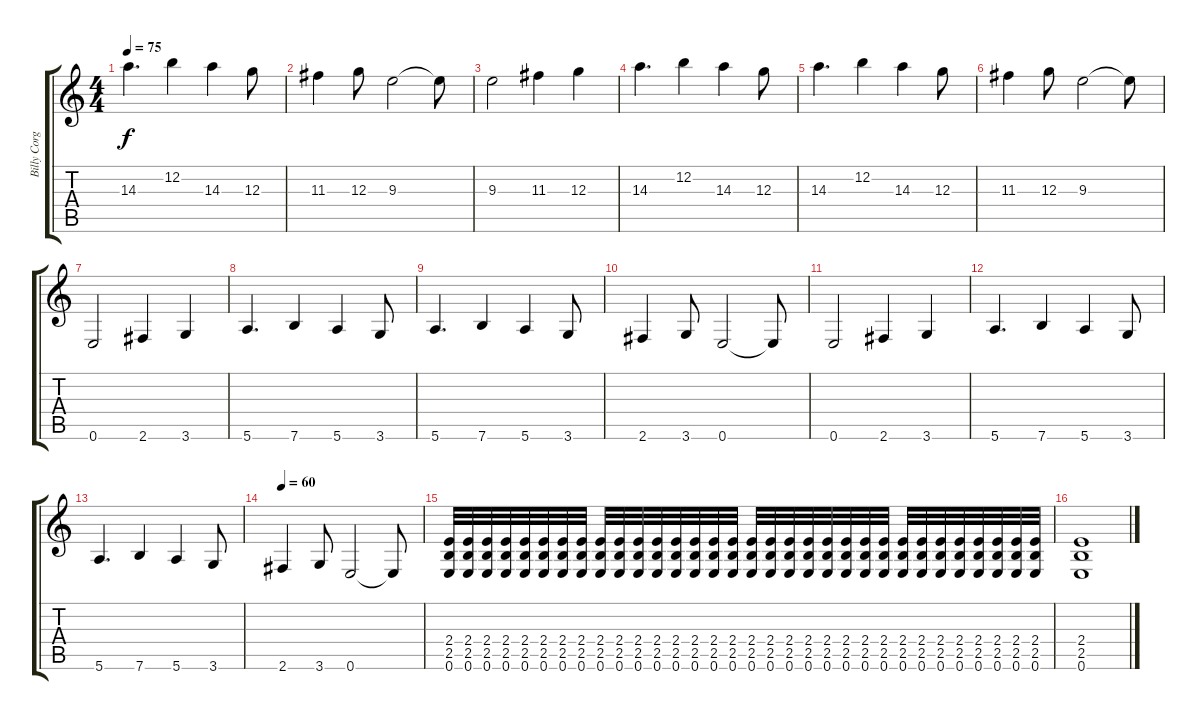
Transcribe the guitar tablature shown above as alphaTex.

\track ("Billy Corgan (Rhythm Guitar)" "Billy Corg") {instrument overdrivenguitar}
\staff {score tabs}
\tuning (E4 B3 G3 D3 A2 E2) {hide}
\ts (4 4)
\tempo 75
\clef g2
\ks c
14.3.4{d dy f} 12.2.4 14.3.4 12.3.8 |
11.3.4 12.3.8 9.3.2 9.3{t}.8 |
9.3.2 11.3.4 12.3.4 |
14.3.4{d} 12.2.4 14.3.4 12.3.8 |
14.3.4{d} 12.2.4 14.3.4 12.3.8 |
11.3.4 12.3.8 9.3.2 9.3{t}.8 |
0.6.2 2.6.4 3.6.4 |
5.6.4{d} 7.6.4 5.6.4 3.6.8 |
5.6.4{d} 7.6.4 5.6.4 3.6.8 |
2.6.4 3.6.8 0.6.2 0.6{t}.8 |
0.6.2 2.6.4 3.6.4 |
5.6.4{d} 7.6.4 5.6.4 3.6.8 |
5.6.4{d} 7.6.4 5.6.4 3.6.8 |
\tempo 60
2.6.4 3.6.8 0.6.2 0.6{t}.8 |
(2.4 2.5 0.6).32 (2.4 2.5 0.6).32 (2.4 2.5 0.6).32 (2.4 2.5 0.6).32 (2.4 2.5 0.6).32 (2.4 2.5 0.6).32 (2.4 2.5 0.6).32 (2.4 2.5 0.6).32 (2.4 2.5 0.6).32 (2.4 2.5 0.6).32 (2.4 2.5 0.6).32 (2.4 2.5 0.6).32 (2.4 2.5 0.6).32 (2.4 2.5 0.6).32 (2.4 2.5 0.6).32 (2.4 2.5 0.6).32 (2.4 2.5 0.6).32 (2.4 2.5 0.6).32 (2.4 2.5 0.6).32 (2.4 2.5 0.6).32 (2.4 2.5 0.6).32 (2.4 2.5 0.6).32 (2.4 2.5 0.6).32 (2.4 2.5 0.6).32 (2.4 2.5 0.6).32 (2.4 2.5 0.6).32 (2.4 2.5 0.6).32 (2.4 2.5 0.6).32 (2.4 2.5 0.6).32 (2.4 2.5 0.6).32 (2.4 2.5 0.6).32 (2.4 2.5 0.6).32 |
(2.4 2.5 0.6).1
